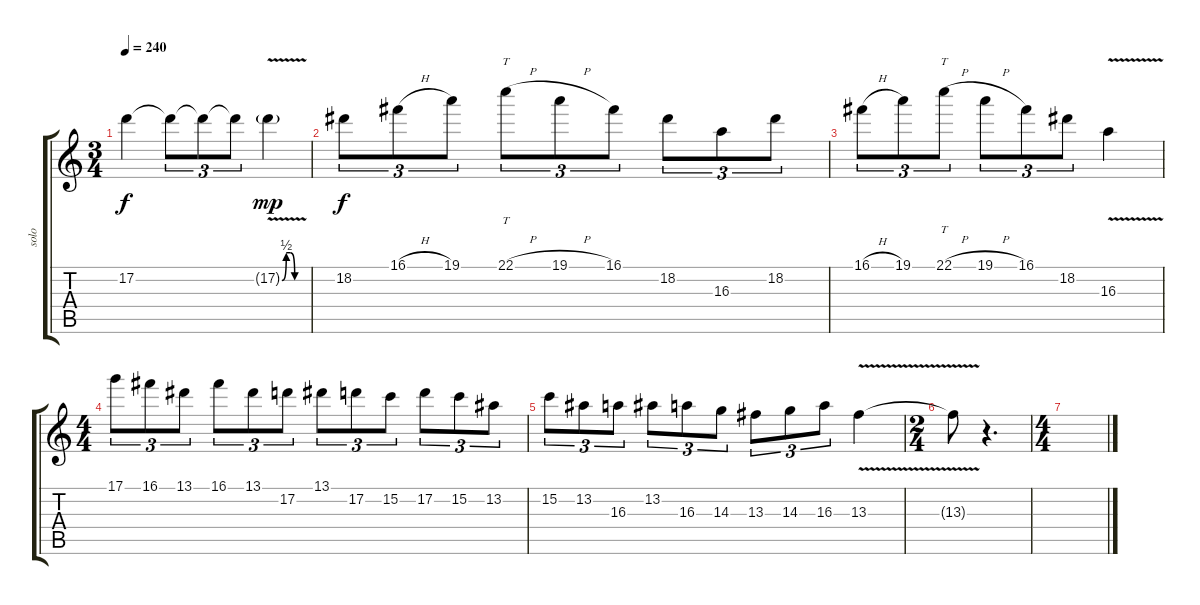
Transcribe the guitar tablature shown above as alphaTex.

\track ("solo" "solo") {instrument overdrivenguitar}
\staff {score tabs}
\tuning (D4 A3 F3 C3 G2 D2) {hide}
\ts (3 4)
\tempo 240
\clef g2
\ks c
17.2.4{dy f} 17.2{t}.8{tu (3 2)} 17.2{t}.8{tu (3 2)} 17.2{t}.8{tu (3 2)} 17.2{be (custom 0 0 10 2 20 2 30 0 60 0) v g}.4{dy mp} |
18.2.8{tu (3 2) dy f} 16.1{h}.8{tu (3 2)} 19.1.8{tu (3 2)} 22.1{h}.8{tt tu (3 2)} 19.1{h}.8{tu (3 2)} 16.1.8{tu (3 2)} 18.2.8{tu (3 2)} 16.3.8{tu (3 2)} 18.2.8{tu (3 2)} |
16.1{h}.8{tu (3 2)} 19.1.8{tu (3 2)} 22.1{h}.8{tt tu (3 2)} 19.1{h}.8{tu (3 2)} 16.1.8{tu (3 2)} 18.2.8{tu (3 2)} 16.3{v}.4 |
\ts (4 4)
17.1.8{tu (3 2)} 16.1.8{tu (3 2)} 13.1.8{tu (3 2)} 16.1.8{tu (3 2)} 13.1.8{tu (3 2)} 17.2.8{tu (3 2)} 13.1.8{tu (3 2)} 17.2.8{tu (3 2)} 15.2.8{tu (3 2)} 17.2.8{tu (3 2)} 15.2.8{tu (3 2)} 13.2.8{tu (3 2)} |
15.2.8{tu (3 2)} 13.2.8{tu (3 2)} 16.3.8{tu (3 2)} 13.2.8{tu (3 2)} 16.3.8{tu (3 2)} 14.3.8{tu (3 2)} 13.3.8{tu (3 2)} 14.3.8{tu (3 2)} 16.3.8{tu (3 2)} 13.3{v}.4 |
\ts (2 4)
13.3{v t}.8 r.4{d} |
\ts (4 4)
